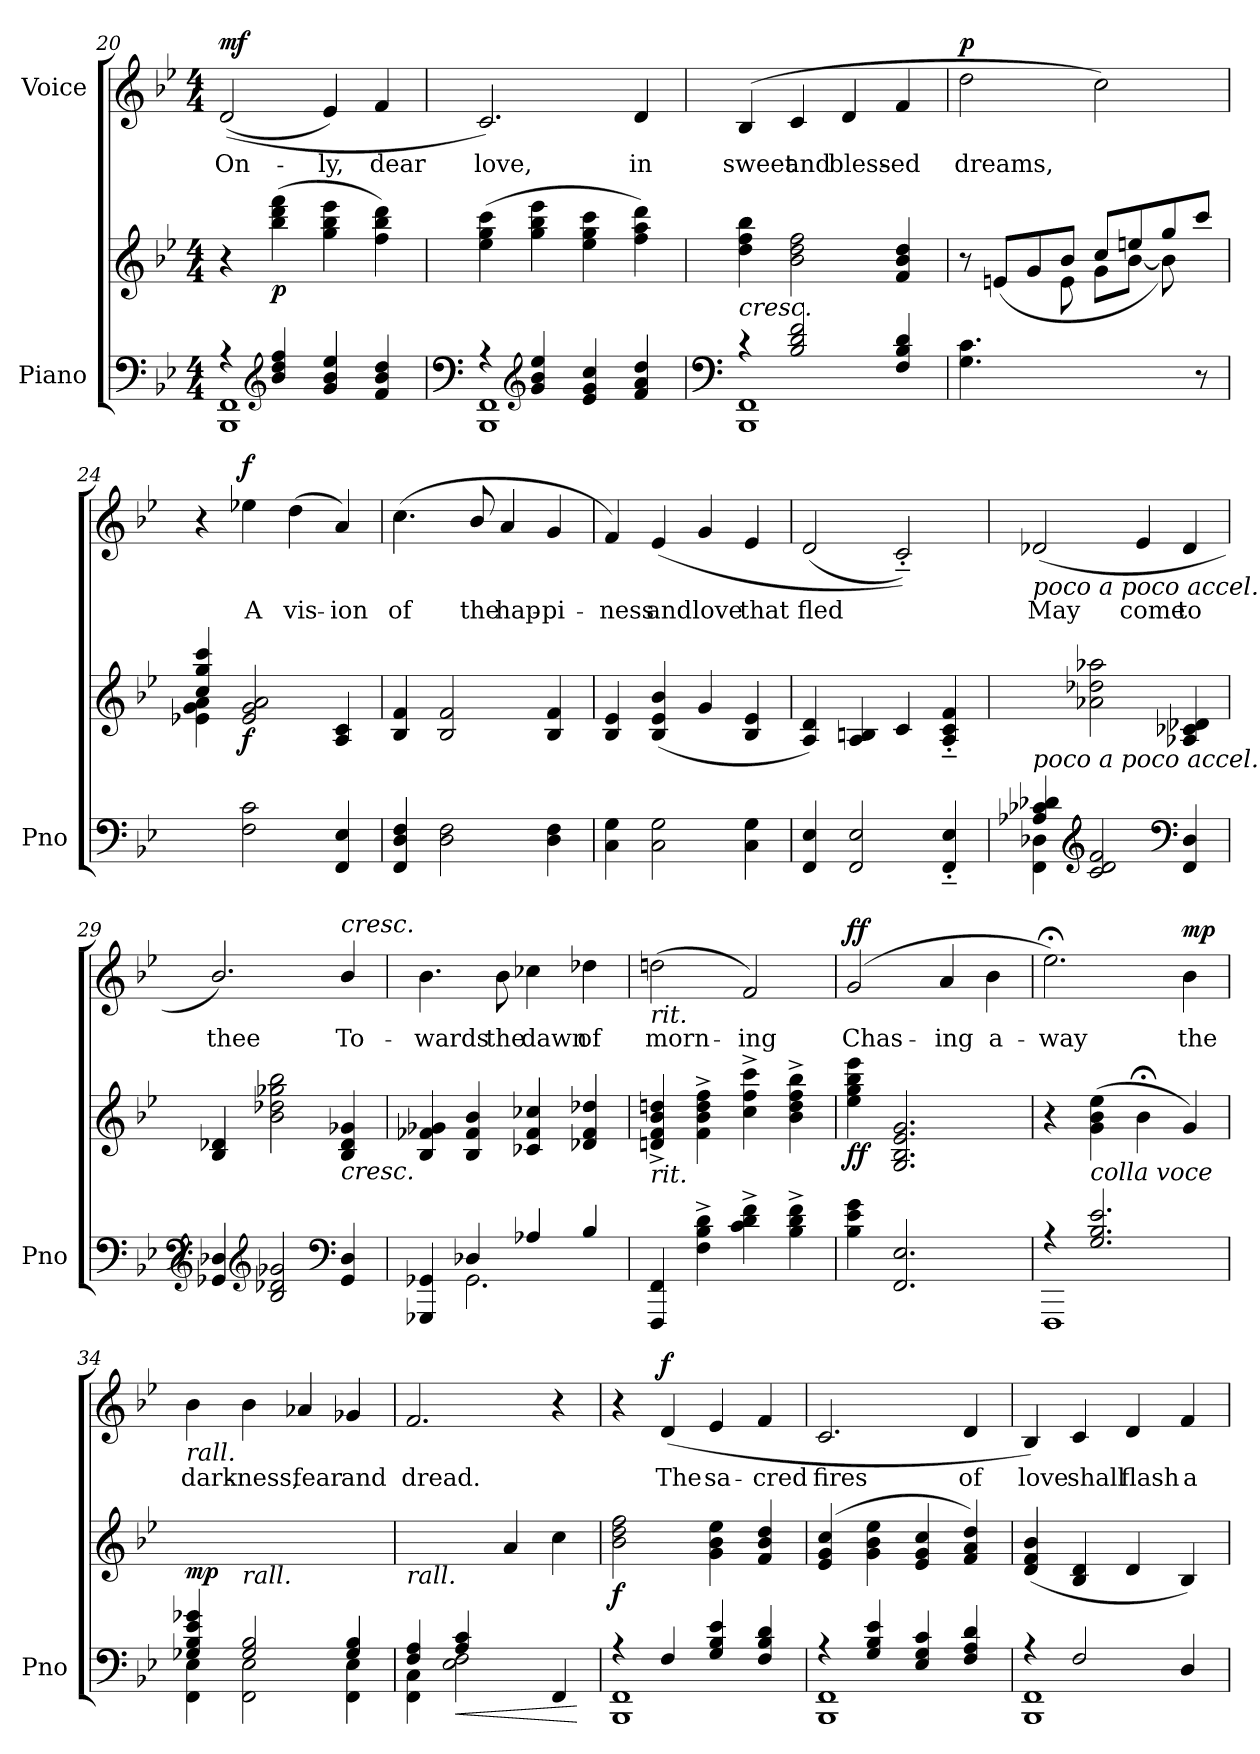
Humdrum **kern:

**kern	**kern	**dynam	**kern	**text	**dynam
*part2	*part2	*part2	*part1	*part1	*part1
*staff3	*staff2	*staff2/3	*staff1	*staff1	*staff1
*I"Piano	*	*	*I"Voice	*	*
*I'Pno	*	*	*	*	*
!!LO:LB:g=z
*clefF4	*clefG2	*	*clefG2	*	*
*k[b-e-]	*k[b-e-]	*	*k[b-e-]	*	*
*M4/4	*M4/4	*	*M4/4	*	*
=20	=20	=20	=20	=20	=20
*^	*	*	*	*	*
!	!	!	!	!	!LO:LY:b	!LO:DY:a
4r	1BBB- 1FF	4r	.	(<(>2d/	On-	mf
*clefG2	*	*	*	*	*	*
!	!	!	!LO:DY:b	!	!	!
4b-/ 4dd/ 4ff/	.	(4bb-\ 4ddd\ 4fff\	p	.	.	.
!	!	!	!	!	!LO:LY:b	!
4g/ 4b-/ 4ee-/	.	4gg\ 4bb-\ 4eee-\	.	4e-/)	-ly,	.
!	!	!	!	!	!LO:LY:b	!
4f/ 4b-/ 4dd/	.	4ff\ 4bb-\ 4ddd\)	.	4f/	dear	.
=21	=21	=21	=21	=21	=21	=21
*clefF4	*	*	*	*	*	*
!	!	!	!	!	!LO:LY:b	!
4r	1BBB- 1FF	(4ee-\ 4gg\ 4ccc\	.	2.c/)	love,	.
*clefG2	*	*	*	*	*	*
4g/ 4b-/ 4ee-/	.	4gg\ 4bb-\ 4eee-\	.	.	.	.
4e-/ 4g/ 4cc/	.	4ee-\ 4gg\ 4ccc\	.	.	.	.
!	!	!	!	!	!LO:LY:b	!
4f/ 4a/ 4dd/	.	4ff\ 4aa\ 4ddd\)	.	4d/	in	.
=22	=22	=22	=22	=22	=22	=22
*clefF4	*	*	*	*	*	*
!	!	!LO:TX:b:i:t=cresc.	!	!	!	!
!	!	!	!	!	!LO:LY:b	!
4r	1BBB- 1FF	4dd\ 4ff\ 4bb-\	.	(4B-/	sweet	.
!	!	!	!	!	!LO:LY:b	!
2B-/ 2d/ 2f/	.	2b-\ 2dd\ 2ff\	.	4c/	and	.
!	!	!	!	!	!LO:LY:b	!
.	.	.	.	4d/	bless-	.
!	!	!	!	!	!LO:LY:b	!
4F/ 4B-/ 4d/	.	4f/ 4b-/ 4dd/	.	4f/	-ed	.
*v	*v	*	*	*	*	*
=23	=23	=23	=23	=23	=23
*	*^	*	*	*	*
!	!	!	!	!	!LO:LY:b	!LO:DY:a
(<4.G\ 4.c\	8r	4.ryy	.	2dd\	dreams,	p
.	(>8en/L	.	.	.	.	.
.	8g/	.	.	.	.	.
2ryy	8b-/J	8e\	.	.	.	.
.	8cc/L	8g\L	.	2cc\)	.	.
.	8een/	[<8b-\J	.	.	.	.
.	8gg/	8b-\])	.	.	.	.
8r	8ccc/J)	8ryy	.	.	.	.
!!LO:LB:g=z
=24	=24	=24	=24	=24	=24	=24
4ryy	4cc/ 4gg/ 4ccc/	4e-X\ 4g\ 4a\	.	4r	.	.
!	!	!	!LO:DY:b	!	!LO:LY:b	!LO:DY:a
2F\ 2c\	2e-/ 2g/ 2a/	2.ryy	f	4ee-X\	A	f
!	!	!	!	!	!LO:LY:b	!
.	.	.	.	(4dd\	vis-	.
!	!	!	!	!	!LO:LY:b	!
4FF/ 4E-/	4A/ 4c/	.	.	4a/)	-ion	.
*	*v	*v	*	*	*	*
=25	=25	=25	=25	=25	=25
!	!	!	!	!LO:LY:b	!
4FF/ 4D/ 4F/	4B-/ 4f/	.	(4.cc\	of	.
2D\ 2F\	2B-/ 2f/	.	.	.	.
!	!	!	!	!LO:LY:b	!
.	.	.	8b-/	the	.
!	!	!	!	!LO:LY:b	!
.	.	.	4a/	hap-	.
!	!	!	!	!LO:LY:b	!
4D\ 4F\	4B-/ 4f/	.	4g/	-pi-	.
=26	=26	=26	=26	=26	=26
!	!	!	!	!LO:LY:b	!
4C\ 4G\	4B-/ 4e-/	.	4f/)	-ness	.
!	!	!	!	!LO:LY:b	!
2C\ 2G\	(4B-/ 4e-/ 4b-/	.	(4e-/	and	.
!	!	!	!	!LO:LY:b	!
.	4g/	.	4g/	love	.
!	!	!	!	!LO:LY:b	!
4C\ 4G\	4B-/ 4e-/	.	4e-/	that	.
=27	=27	=27	=27	=27	=27
!	!	!	!	!LO:LY:b	!
4FF/ 4E-/	4A/ 4d/)	.	(2d/	fled	.
2FF/ 2E-/	4A/ 4Bn/	.	.	.	.
.	4c/	.	2c'~/))	.	.
4FF/'~ 4E-/'~	4A/'~ 4c/'~ 4f/'~	.	.	.	.
!!LO:PB:g=z
=28	=28	=28	=28	=28	=28
*^	*	*	*	*	*
!	!	!	!	!LO:TX:b:i:t=poco a poco accel.	!	!
!	!	!LO:TX:b:i:t=poco a poco accel.	!	!	!	!
!	!	!	!	!	!LO:LY:b	!
4A-X/ 4c-X/ 4d-X/	4FF\ 4D-X\	4ryy	.	(>2d-X/	May	.
*clefG2	*	*	*	*	*	*
2.ryy	2c-/ 2d-/ 2f/	2a-X\ 2dd-X\ 2aa-X\	.	.	.	.
!	!	!	!	!	!LO:LY:b	!
.	.	.	.	4e-/	come	.
*clefF4	*	*	*	*	*	*
!	!	!	!	!	!LO:LY:b	!
.	4FF/ 4D-/	4A-X/ 4c-X/ 4d-X/	.	4d-/	to	.
=29	=29	=29	=29	=29	=29	=29
!	!	!	!	!	!LO:LY:b	!
*v	*v	*	*	*	*	*
4GG-X/ 4D-X/	4B-/ 4d-X/	.	2.b-/)	thee	.
*clefG2	*	*	*	*	*
2B-/ 2d-X/ 2g-X/	2b-\ 2dd-X\ 2gg-X\ 2bb-\	.	.	.	.
*clefF4	*	*	*	*	*
!	!	!	!LO:TX:a:i:t=cresc.	!	!
!	!LO:TX:b:i:t=cresc.	!	!	!	!
!	!	!	!	!LO:LY:b	!
4GG-/ 4D-/	4B-/ 4d-/ 4g-X/	.	4b-/	To-	.
=30	=30	=30	=30	=30	=30
*^	*	*	*	*	*
!	!	!	!	!	!LO:LY:b	!
4GGG-X/ 4GG-X/	4ryy	4B-/ 4f-X/ 4g-X/	.	4.b-\	-wards	.
4D-X/	2.GG-\	4B-/ 4f-/ 4b-/	.	.	.	.
!	!	!	!	!	!LO:LY:b	!
.	.	.	.	8b-\	the	.
!	!	!	!	!	!LO:LY:b	!
4A-X/	.	4c-X/ 4f-/ 4cc-X/	.	4cc-X\	dawn	.
!	!	!	!	!	!LO:LY:b	!
4B-/	.	4d-X/ 4f-/ 4dd-X/	.	4dd-X\	of	.
*v	*v	*	*	*	*	*
=31	=31	=31	=31	=31	=31
!	!	!	!LO:TX:b:i:t=rit.	!	!
!	!LO:TX:b:i:t=rit.	!	!	!	!
!	!	!	!	!LO:LY:b	!
4FFF/ 4FF/	4dn/^> 4f/^> 4b-/^> 4ddn/^>	.	(2ddn\	morn-	.
4F\^ 4B-\^ 4d\^	4f\^ 4b-\^ 4dd\^ 4ff\^	.	.	.	.
!	!	!	!	!LO:LY:b	!
4c\^ 4d\^ 4f\^	4cc\^ 4ff\^ 4ccc\^	.	2f/)	-ing	.
4B-\^ 4d\^ 4f\^	4b-\^ 4dd\^ 4ff\^ 4bb-\^	.	.	.	.
!!LO:LB:g=z
=32	=32	=32	=32	=32	=32
!	!	!LO:DY:b	!	!LO:LY:b	!LO:DY:a
4B-\ 4e-\ 4g\	4ee-\ 4gg\ 4bb-\ 4eee-\	ff	(2g/	Chas-	ff
2.FF/ 2.E-/	2.G/ 2.B-/ 2.e-/ 2.g/	.	.	.	.
!	!	!	!	!LO:LY:b	!
.	.	.	4a/	-ing	.
!	!	!	!	!LO:LY:b	!
.	.	.	4b-\	a-	.
=33	=33	=33	=33	=33	=33
*^	*	*	*	*	*
!	!	!	!	!	!LO:LY:b	!
4r	1FFF	4r	.	2.ee-;<\)	-way	.
!	!	!LO:TX:b:i:t=colla voce	!	!	!	!
2.G/ 2.B-/ 2.e-/	.	(4g\ 4b-\ 4ee-\	.	.	.	.
.	.	4b-;<\	.	.	.	.
!	!	!	!	!	!LO:LY:b	!LO:DY:a
.	.	4g/)	.	4b-\	the	mp
=34	=34	=34	=34	=34	=34	=34
!	!	!	!	!LO:TX:b:i:t=rall.	!	!
!	!	!	!LO:DY:b	!	!LO:LY:b	!
4G-X/ 4B-/ 4e-/ 4g-X/	4FF\ 4E-\	4ryy	mp	4b-\	dark-	.
!	!	!LO:TX:b:i:t=rall.	!	!	!	!
!	!	!	!	!	!LO:LY:b	!
2G-/ 2B-/	2FF\ 2E-\	2.ryy	.	4b-\	-ness,	.
!	!	!	!	!	!LO:LY:b	!
.	.	.	.	4a-X/	fear	.
!	!	!	!	!	!LO:LY:b	!
4G-/ 4B-/	4FF\ 4E-\	.	.	4g-X/	and	.
=35	=35	=35	=35	=35	=35	=35
!	!	!LO:TX:b:i:t=rall.	!	!	!	!
!	!	!	!	!	!LO:LY:b	!
4F/ 4A/	4FF\ 4C\	2ryy	.	2.f/	dread.	.
!	!	!	!LO:HP:b=2	!	!	!
4A/ 4c/	2E-\ 2F\	.	<	.	.	.
2ryy	.	4a/	.	.	.	.
.	4FF/	4cc\	.	4r	.	.
*v	*v	*	*	*	*	*
.	.	[	.	.	.
!!LO:LB:g=z
=36	=36	=36	=36	=36	=36
*^	*	*	*	*	*
!	!	!	!LO:DY:b	!	!	!
4r	1BBB- 1FF	2b-\ 2dd\ 2ff\	f	4r	.	.
!	!	!	!	!	!LO:LY:b	!LO:DY:a
4F/	.	.	.	(4d/	The	f
!	!	!	!	!	!LO:LY:b	!
4G/ 4B-/ 4e-/	.	4g\ 4b-\ 4ee-\	.	4e-/	sa-	.
!	!	!	!	!	!LO:LY:b	!
4F/ 4B-/ 4d/	.	4f/ 4b-/ 4dd/	.	4f/	-cred	.
=37	=37	=37	=37	=37	=37	=37
!	!	!	!	!	!LO:LY:b	!
4r	1BBB- 1FF	(4e-/ 4g/ 4cc/	.	2.c/	fires	.
4G/ 4B-/ 4e-/	.	4g\ 4b-\ 4ee-\	.	.	.	.
4E-/ 4G/ 4c/	.	4e-/ 4g/ 4cc/	.	.	.	.
!	!	!	!	!	!LO:LY:b	!
4F/ 4A/ 4d/	.	4f/ 4a/ 4dd/)	.	4d/	of	.
=38	=38	=38	=38	=38	=38	=38
!	!	!	!	!	!LO:LY:b	!
4r	1BBB- 1FF	(>4d/ 4f/ 4b-/	.	4B-/)	love	.
!	!	!	!	!	!LO:LY:b	!
2F/	.	4B-/ 4d/	.	4c/	shall	.
!	!	!	!	!	!LO:LY:b	!
.	.	4d/	.	4d/	flash	.
!	!	!	!	!	!LO:LY:b	!
4D/	.	4B-/)	.	4f/	a-	.
*v	*v	*	*	*	*	*
=	=	=	=	=	=
*-	*-	*-	*-	*-	*-
